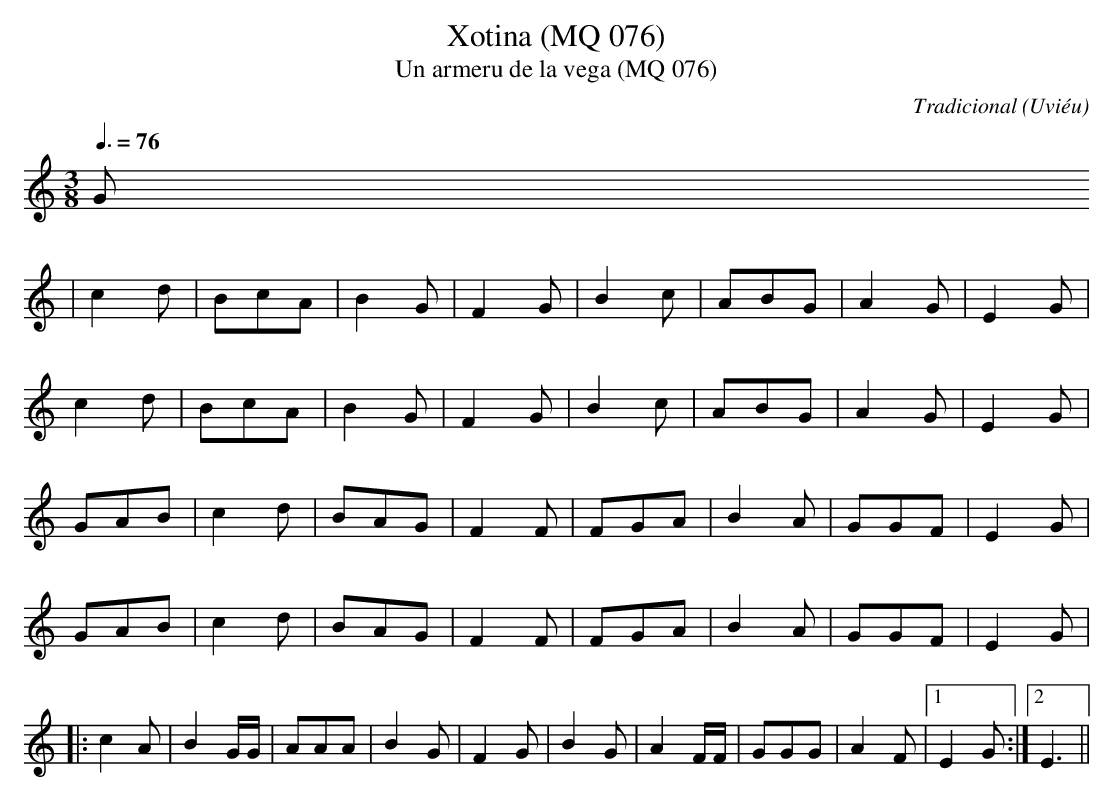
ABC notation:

X:1
T:Xotina (MQ 076)
T:Un armeru de la vega (MQ 076)
C:Tradicional
O:Uviéu
M:3/8
L:1/8
Q:3/8=76
K:C
G
|c2 d|BcA|B2 G|F2 G|B2 c|ABG|A2 G|E2 G|
c2 d|BcA|B2 G|F2 G|B2 c|ABG|A2 G|E2 G|
GAB|c2 d|BAG|F2 F|FGA|B2 A|GGF|E2 G|
GAB|c2 d|BAG|F2 F|FGA|B2 A|GGF|E2 G|
|: c2 A|B2 G/G/|AAA|B2 G|F2 G|B2 G|A2 F/F/|GGG|A2 F|[1 E2 G :|[2 E3||
